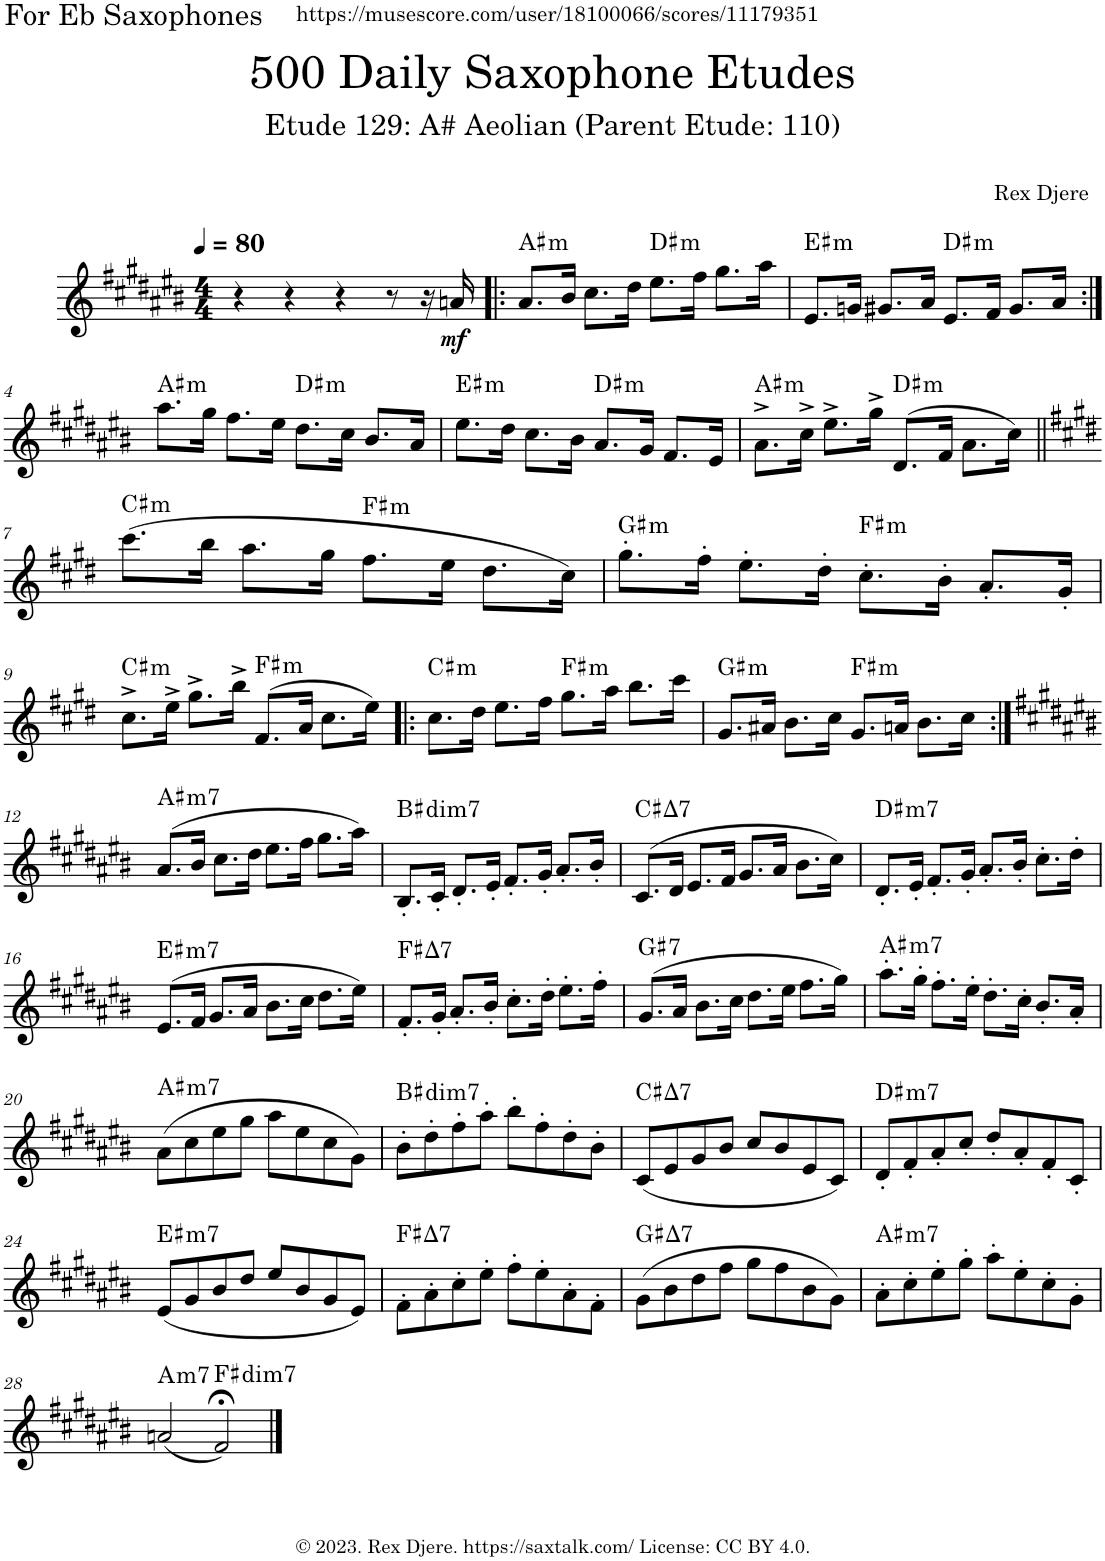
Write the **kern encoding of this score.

**kern	**dynam	**harte
*part1	*part1	*part1
*staff1	*staff1	*
*I"Alto Saxophone	*	*
*I'A. Sax.	*	*
*clefG2	*	*
*Trd5c9	*	*
*k[f#c#g#d#a#e#b#]	*	*
*M4/4	*	*
*MM80	*	*
=1	=1	=1
4r	.	.
4r	.	.
4r	.	.
8r	.	.
16r	.	.
!	!LO:DY:b	!
16an/	mf	.
=2!|:	=2!|:	=2!|:
!	!	!LO:H:kt=m
8.a#/L	.	A#:min
16b#/Jk	.	.
8.cc#\L	.	.
16dd#\Jk	.	.
!	!	!LO:H:kt=m
8.ee#\L	.	D#:min
16ff#\Jk	.	.
8.gg#\L	.	.
16aa#\Jk	.	.
=3	=3	=3
!	!	!LO:H:kt=m
8.e#/L	.	E#:min
16gn/Jk	.	.
8.g#X/L	.	.
16a#/Jk	.	.
!	!	!LO:H:kt=m
8.e#/L	.	D#:min
16f#/Jk	.	.
8.g#/L	.	.
16a#/Jk	.	.
!!LO:LB:g=z
=4:|!	=4:|!	=4:|!
!	!	!LO:H:kt=m
8.aa#\L	.	A#:min
16gg#\Jk	.	.
8.ff#\L	.	.
16ee#\Jk	.	.
!	!	!LO:H:kt=m
8.dd#\L	.	D#:min
16cc#\Jk	.	.
8.b#/L	.	.
16a#/Jk	.	.
=5	=5	=5
!	!	!LO:H:kt=m
8.ee#\L	.	E#:min
16dd#\Jk	.	.
8.cc#\L	.	.
16b#\Jk	.	.
!	!	!LO:H:kt=m
8.a#/L	.	D#:min
16g#/Jk	.	.
8.f#/L	.	.
16e#/Jk	.	.
=6	=6	=6
!	!	!LO:H:kt=m
8.a#^\L	.	A#:min
16cc#^\Jk	.	.
8.ee#^\L	.	.
16gg#^\Jk	.	.
!	!	!LO:H:kt=m
(8.d#/L	.	D#:min
16f#/Jk	.	.
8.a#\L	.	.
16cc#\Jk)	.	.
!!LO:LB:g=z
=7||	=7||	=7||
*k[f#c#g#d#]	*	*
!	!	!LO:H:kt=m
(8.ccc#\L	.	C#:min
16bb\Jk	.	.
8.aa\L	.	.
16gg#\Jk	.	.
!	!	!LO:H:kt=m
8.ff#\L	.	F#:min
16ee\Jk	.	.
8.dd#\L	.	.
16cc#\Jk)	.	.
=8	=8	=8
!	!	!LO:H:kt=m
8.gg#'\L	.	G#:min
16ff#'\Jk	.	.
8.ee'\L	.	.
16dd#'\Jk	.	.
!	!	!LO:H:kt=m
8.cc#'\L	.	F#:min
16b'\Jk	.	.
8.a'/L	.	.
16g#'/Jk	.	.
!!LO:LB:g=z
=9	=9	=9
!	!	!LO:H:kt=m
8.cc#^\L	.	C#:min
16ee^\Jk	.	.
8.gg#^\L	.	.
16bb^\Jk	.	.
!	!	!LO:H:kt=m
(8.f#/L	.	F#:min
16a/Jk	.	.
8.cc#\L	.	.
16ee\Jk)	.	.
=10!|:	=10!|:	=10!|:
!	!	!LO:H:kt=m
8.cc#\L	.	C#:min
16dd#\Jk	.	.
8.ee\L	.	.
16ff#\Jk	.	.
!	!	!LO:H:kt=m
8.gg#\L	.	F#:min
16aa\Jk	.	.
8.bb\L	.	.
16ccc#\Jk	.	.
=11	=11	=11
!	!	!LO:H:kt=m
8.g#/L	.	G#:min
16a#X/Jk	.	.
8.b\L	.	.
16cc#\Jk	.	.
!	!	!LO:H:kt=m
8.g#/L	.	F#:min
16an/Jk	.	.
8.b\L	.	.
16cc#\Jk	.	.
!!LO:LB:g=z
=12:|!	=12:|!	=12:|!
*k[f#c#g#d#a#e#b#]	*	*
!	!	!LO:H:kt=m7
(8.a#/L	.	A#:min7
16b#/Jk	.	.
8.cc#\L	.	.
16dd#\Jk	.	.
8.ee#\L	.	.
16ff#\Jk	.	.
8.gg#\L	.	.
16aa#\Jk)	.	.
=13	=13	=13
!	!	!LO:H:kt=dim7
8.B#'/L	.	B#:dim7
16c#'/Jk	.	.
8.d#'/L	.	.
16e#'/Jk	.	.
8.f#'/L	.	.
16g#'/Jk	.	.
8.a#'/L	.	.
16b#'/Jk	.	.
=14	=14	=14
!	!	!LO:H:kt=7
(8.c#/L	.	C#:maj7
16d#/Jk	.	.
8.e#/L	.	.
16f#/Jk	.	.
8.g#/L	.	.
16a#/Jk	.	.
8.b#\L	.	.
16cc#\Jk)	.	.
=15	=15	=15
!	!	!LO:H:kt=m7
8.d#'/L	.	D#:min7
16e#'/Jk	.	.
8.f#'/L	.	.
16g#'/Jk	.	.
8.a#'/L	.	.
16b#'/Jk	.	.
8.cc#'\L	.	.
16dd#'\Jk	.	.
!!LO:LB:g=z
=16	=16	=16
!	!	!LO:H:kt=m7
(8.e#/L	.	E#:min7
16f#/Jk	.	.
8.g#/L	.	.
16a#/Jk	.	.
8.b#\L	.	.
16cc#\Jk	.	.
8.dd#\L	.	.
16ee#\Jk)	.	.
=17	=17	=17
!	!	!LO:H:kt=7
8.f#'/L	.	F#:maj7
16g#'/Jk	.	.
8.a#'/L	.	.
16b#'/Jk	.	.
8.cc#'\L	.	.
16dd#'\Jk	.	.
8.ee#'\L	.	.
16ff#'\Jk	.	.
=18	=18	=18
!	!	!LO:H:kt=7
(8.g#/L	.	G#:7
16a#/Jk	.	.
8.b#\L	.	.
16cc#\Jk	.	.
8.dd#\L	.	.
16ee#\Jk	.	.
8.ff#\L	.	.
16gg#\Jk)	.	.
=19	=19	=19
!	!	!LO:H:kt=m7
8.aa#'\L	.	A#:min7
16gg#'\Jk	.	.
8.ff#'\L	.	.
16ee#'\Jk	.	.
8.dd#'\L	.	.
16cc#'\Jk	.	.
8.b#'/L	.	.
16a#'/Jk	.	.
!!LO:LB:g=z
=20	=20	=20
!	!	!LO:H:kt=m7
(8a#\L	.	A#:min7
8cc#\	.	.
8ee#\	.	.
8gg#\J	.	.
8aa#\L	.	.
8ee#\	.	.
8cc#\	.	.
8g#\J)	.	.
=21	=21	=21
!	!	!LO:H:kt=dim7
8b#'\L	.	B#:dim7
8dd#'\	.	.
8ff#'\	.	.
8aa#'\J	.	.
8bb#'\L	.	.
8ff#'\	.	.
8dd#'\	.	.
8b#'\J	.	.
=22	=22	=22
!	!	!LO:H:kt=7
(8c#/L	.	C#:maj7
8e#/	.	.
8g#/	.	.
8b#/J	.	.
8cc#/L	.	.
8b#/	.	.
8e#/	.	.
8c#/J)	.	.
=23	=23	=23
!	!	!LO:H:kt=m7
8d#'/L	.	D#:min7
8f#'/	.	.
8a#'/	.	.
8cc#'/J	.	.
8dd#'/L	.	.
8a#'/	.	.
8f#'/	.	.
8c#'/J	.	.
!!LO:LB:g=z
=24	=24	=24
!	!	!LO:H:kt=m7
(8e#/L	.	E#:min7
8g#/	.	.
8b#/	.	.
8dd#/J	.	.
8ee#/L	.	.
8b#/	.	.
8g#/	.	.
8e#/J)	.	.
=25	=25	=25
!	!	!LO:H:kt=7
8f#'\L	.	F#:maj7
8a#'\	.	.
8cc#'\	.	.
8ee#'\J	.	.
8ff#'\L	.	.
8ee#'\	.	.
8a#'\	.	.
8f#'\J	.	.
=26	=26	=26
!	!	!LO:H:kt=7
(8g#\L	.	G#:maj7
8b#\	.	.
8dd#\	.	.
8ff#\J	.	.
8gg#\L	.	.
8ff#\	.	.
8b#\	.	.
8g#\J)	.	.
=27	=27	=27
!	!	!LO:H:kt=m7
8a#'\L	.	A#:min7
8cc#'\	.	.
8ee#'\	.	.
8gg#'\J	.	.
8aa#'\L	.	.
8ee#'\	.	.
8cc#'\	.	.
8g#'\J	.	.
!!LO:LB:g=z
=28	=28	=28
!	!	!LO:H:kt=m7
(2an/	.	A:min7
!	!	!LO:H:kt=dim7
2f#;</)	.	F#:dim7
==	==	==
*-	*-	*-
